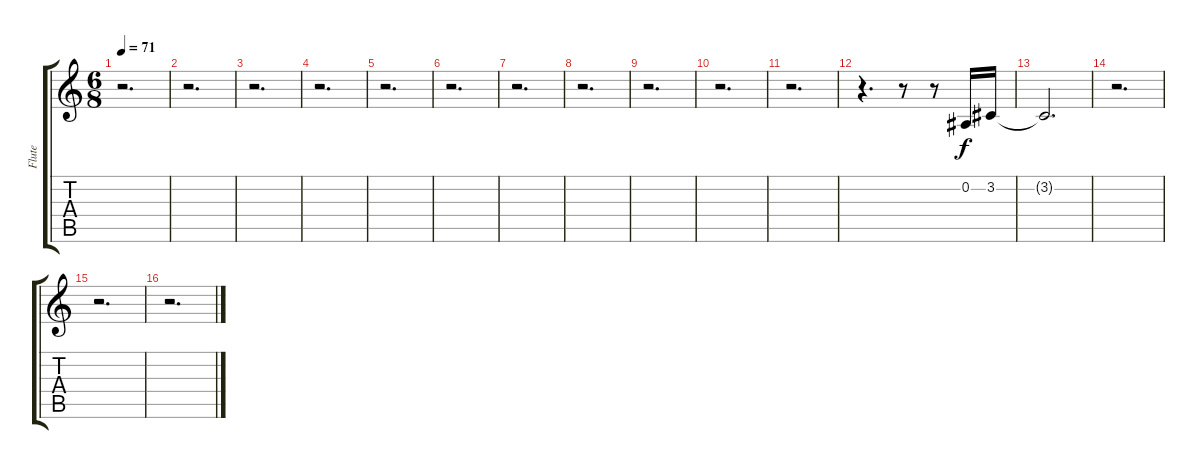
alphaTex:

\track ("Flute" "Flute") {instrument flute}
\staff {score tabs}
\tuning (Eb4 Bb3 Gb3 Db3 Ab2 Eb2) {hide}
\ts (6 8)
\tempo 71
\clef g2
\ks c
r.2{d dy mp} |
r.2{d} |
r.2{d} |
r.2{d} |
r.2{d} |
r.2{d} |
r.2{d} |
r.2{d} |
r.2{d} |
r.2{d} |
r.2{d} |
r.4{d} r.8 r.8 0.2.16{dy f} 3.2.16 |
3.2{t}.2{d} |
r.2{d} |
r.2{d} |
r.2{d}
